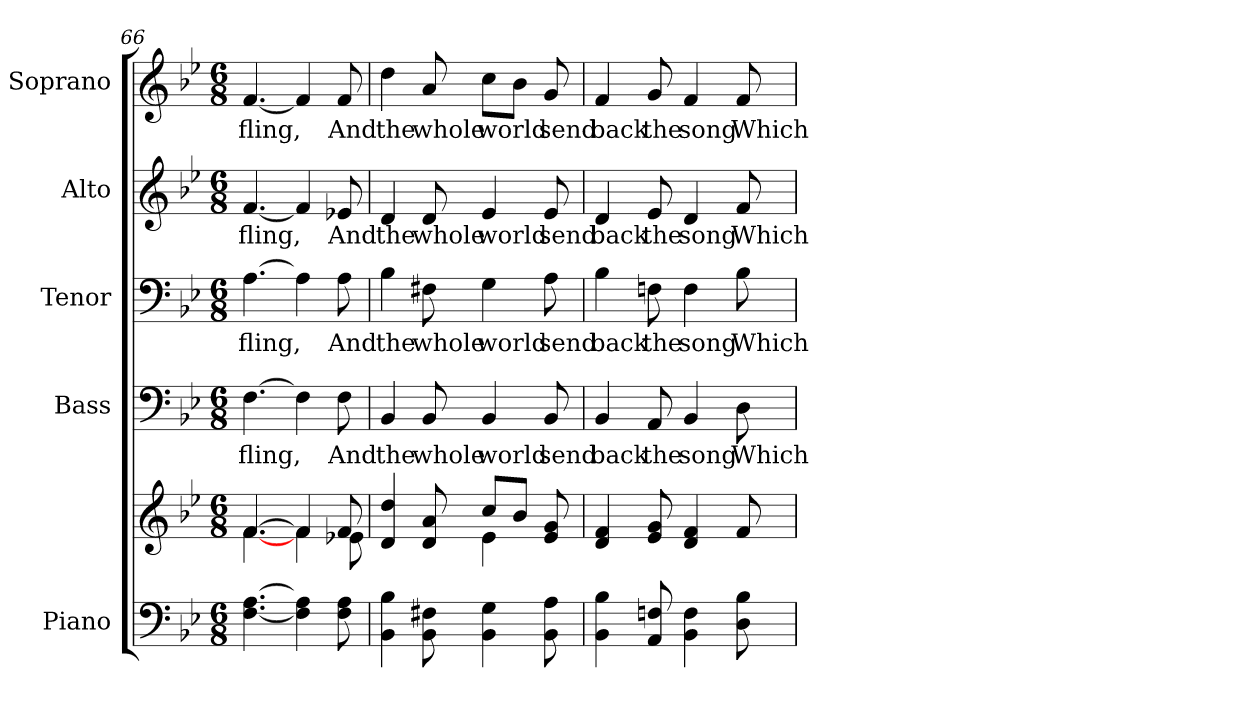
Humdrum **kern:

**kern	**kern	**kern	**text	**kern	**text	**kern	**text	**kern	**text
*part5	*part5	*part4	*part4	*part3	*part3	*part2	*part2	*part1	*part1
*staff6	*staff5	*staff4	*staff4	*staff3	*staff3	*staff2	*staff2	*staff1	*staff1
*I"Piano	*	*I"Bass	*	*I"Tenor	*	*I"Alto	*	*I"Soprano	*
*I'Pno.	*	*I'B.	*	*I'T.	*	*I'A.	*	*I'S.	*
*clefF4	*clefG2	*clefF4	*	*clefF4	*	*clefG2	*	*clefG2	*
*k[b-e-]	*k[b-e-]	*k[b-e-]	*	*k[b-e-]	*	*k[b-e-]	*	*k[b-e-]	*
*B-:	*B-:	*B-:	*	*B-:	*	*B-:	*	*B-:	*
*M6/8	*M6/8	*M6/8	*	*M6/8	*	*M6/8	*	*M6/8	*
=66	=66	=66	=66	=66	=66	=66	=66	=66	=66
*	*^	*	*	*	*	*	*	*	*
!	!	!	!	!LO:LY:b:color=#000000	!	!	!	!	!	!
!	!	!	!	!	!	!LO:LY:b:color=#000000	!	!	!	!
!	!	!	!	!	!	!	!	!LO:LY:b:color=#000000	!	!
!	!	!	!	!	!	!	!	!	!	!LO:LY:b:color=#000000
[<4.Fi\ [>4.Ai	[>4.fi/	[<4.fi\	[>4.Fi\	fling,	[>4.Ai\	fling,	[<4.fi/	fling,	[<4.fi/	fling,
4Fi\] 4Ai]	4fi/]	4fi\	4Fi\]	.	4Ai\]	.	4fi/]	.	4fi/]	.
!	!	!	!	!LO:LY:b:color=#000000	!	!	!	!	!	!
!	!	!	!	!	!	!LO:LY:b:color=#000000	!	!	!	!
!	!	!	!	!	!	!	!	!LO:LY:b:color=#000000	!	!
!	!	!	!	!	!	!	!	!	!	!LO:LY:b:color=#000000
8Fi\ 8Ai	8fi/	8e-Xi\	8Fi\	And	8Ai\	And	8e-Xi/	And	8fi/	And
!!LO:PB:g=z
=67	=67	=67	=67	=67	=67	=67	=67	=67	=67	=67
!	!	!	!	!LO:LY:b:color=#000000	!	!	!	!	!	!
!	!	!	!	!	!	!LO:LY:b:color=#000000	!	!	!	!
!	!	!	!	!	!	!	!	!LO:LY:b:color=#000000	!	!
!	!	!	!	!	!	!	!	!	!	!LO:LY:b:color=#000000
4BB-i\ 4B-i	4di/ 4ddi	4.ryy	4BB-i/	the	4B-i\	the	4di/	the	4ddi\	the
!	!	!	!	!LO:LY:b:color=#000000	!	!	!	!	!	!
!	!	!	!	!	!	!LO:LY:b:color=#000000	!	!	!	!
!	!	!	!	!	!	!	!	!LO:LY:b:color=#000000	!	!
!	!	!	!	!	!	!	!	!	!	!LO:LY:b:color=#000000
8BB-i\ 8F#Xi	8di/ 8ai	.	8BB-i/	whole	8F#Xi\	whole	8di/	whole	8ai/	whole
!	!	!	!	!LO:LY:b:color=#000000	!	!	!	!	!	!
!	!	!	!	!	!	!LO:LY:b:color=#000000	!	!	!	!
!	!	!	!	!	!	!	!	!LO:LY:b:color=#000000	!	!
!	!	!	!	!	!	!	!	!	!	!LO:LY:b:color=#000000
4BB-i\ 4Gi	8cci/L	4e-i\	4BB-i/	world	4Gi\	world	4e-i/	world	8cci\L	world
.	8b-i/J	.	.	.	.	.	.	.	8b-i\J	.
!	!	!	!	!LO:LY:b:color=#000000	!	!	!	!	!	!
!	!	!	!	!	!	!LO:LY:b:color=#000000	!	!	!	!
!	!	!	!	!	!	!	!	!LO:LY:b:color=#000000	!	!
!	!	!	!	!	!	!	!	!	!	!LO:LY:b:color=#000000
8BB-i\ 8Ai	8e-i/ 8gi	8ryy	8BB-i/	send	8Ai\	send	8e-i/	send	8gi/	send
*	*v	*v	*	*	*	*	*	*	*	*
=68	=68	=68	=68	=68	=68	=68	=68	=68	=68
*	*^	*	*	*	*	*	*	*	*
!	!	!	!	!LO:LY:b:color=#000000	!	!	!	!	!	!
*	*v	*v	*	*	*	*	*	*	*	*
*	*^	*	*	*	*	*	*	*	*
!	!	!	!	!	!	!LO:LY:b:color=#000000	!	!	!	!
*	*v	*v	*	*	*	*	*	*	*	*
*	*^	*	*	*	*	*	*	*	*
!	!	!	!	!	!	!	!	!LO:LY:b:color=#000000	!	!
*	*v	*v	*	*	*	*	*	*	*	*
*	*	*	*	*	*	*	*	*MM85	*
*	*^	*	*	*	*	*	*	*	*
!	!	!	!	!	!	!	!	!	!	!LO:LY:b:color=#000000
*	*v	*v	*	*	*	*	*	*	*	*
4BB-i\ 4B-i	4di/ 4fi	4BB-i/	back	4B-i\	back	4di/	back	4fi/	back
!	!	!	!LO:LY:b:color=#000000	!	!	!	!	!	!
!	!	!	!	!	!LO:LY:b:color=#000000	!	!	!	!
!	!	!	!	!	!	!	!LO:LY:b:color=#000000	!	!
!	!	!	!	!	!	!	!	!	!LO:LY:b:color=#000000
8AAi/ 8Fni	8e-i/ 8gi	8AAi/	the	8Fni\	the	8e-i/	the	8gi/	the
!	!	!	!LO:LY:b:color=#000000	!	!	!	!	!	!
!	!	!	!	!	!LO:LY:b:color=#000000	!	!	!	!
!	!	!	!	!	!	!	!LO:LY:b:color=#000000	!	!
!	!	!	!	!	!	!	!	!	!LO:LY:b:color=#000000
4BB-i\ 4Fi	4di/ 4fi	4BB-i/	song	4Fi\	song	4di/	song	4fi/	song
!	!	!	!LO:LY:b:color=#000000	!	!	!	!	!	!
!	!	!	!	!	!LO:LY:b:color=#000000	!	!	!	!
!	!	!	!	!	!	!	!LO:LY:b:color=#000000	!	!
!	!	!	!	!	!	!	!	!	!LO:LY:b:color=#000000
8Di\ 8B-i	8fi/	8Di\	Which	8B-i\	Which	8fi/	Which	8fi/	Which
=	=	=	=	=	=	=	=	=	=
*-	*-	*-	*-	*-	*-	*-	*-	*-	*-
